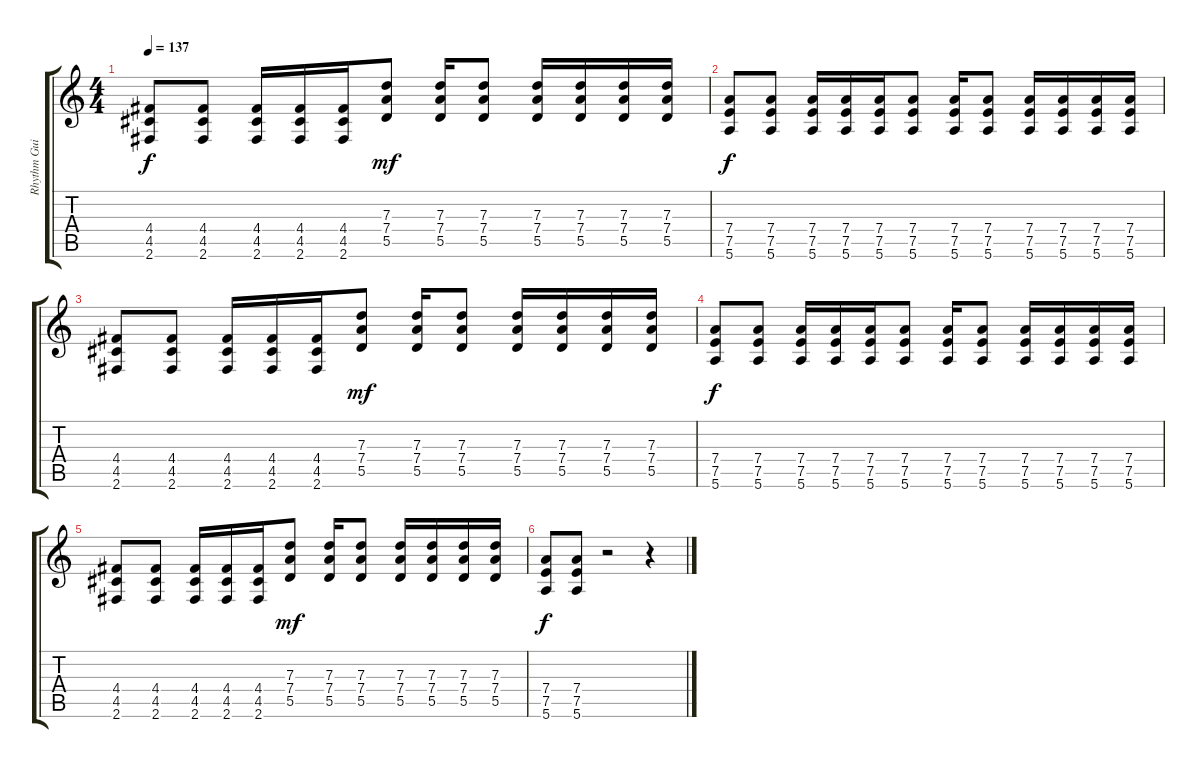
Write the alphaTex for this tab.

\track ("Rhythm Guitar" "Rhythm Gui") {instrument overdrivenguitar}
\staff {score tabs}
\tuning (E4 B3 G3 D3 A2 E2) {hide}
\ts (4 4)
\tempo 137
\clef g2
\ks c
(4.4 4.5 2.6).8{dy f} (4.4 4.5 2.6).8 (4.4 4.5 2.6).16 (4.4 4.5 2.6).16 (4.4 4.5 2.6).16 (7.3 7.4 5.5).8{dy mf} (7.3 7.4 5.5).16 (7.3 7.4 5.5).8 (7.3 7.4 5.5).16 (7.3 7.4 5.5).16 (7.3 7.4 5.5).16 (7.3 7.4 5.5).16 |
(7.4 7.5 5.6).8{dy f} (7.4 7.5 5.6).8 (7.4 7.5 5.6).16 (7.4 7.5 5.6).16 (7.4 7.5 5.6).16 (7.4 7.5 5.6).8 (7.4 7.5 5.6).16 (7.4 7.5 5.6).8 (7.4 7.5 5.6).16 (7.4 7.5 5.6).16 (7.4 7.5 5.6).16 (7.4 7.5 5.6).16 |
(4.4 4.5 2.6).8 (4.4 4.5 2.6).8 (4.4 4.5 2.6).16 (4.4 4.5 2.6).16 (4.4 4.5 2.6).16 (7.3 7.4 5.5).8{dy mf} (7.3 7.4 5.5).16 (7.3 7.4 5.5).8 (7.3 7.4 5.5).16 (7.3 7.4 5.5).16 (7.3 7.4 5.5).16 (7.3 7.4 5.5).16 |
(7.4 7.5 5.6).8{dy f} (7.4 7.5 5.6).8 (7.4 7.5 5.6).16 (7.4 7.5 5.6).16 (7.4 7.5 5.6).16 (7.4 7.5 5.6).8 (7.4 7.5 5.6).16 (7.4 7.5 5.6).8 (7.4 7.5 5.6).16 (7.4 7.5 5.6).16 (7.4 7.5 5.6).16 (7.4 7.5 5.6).16 |
(4.4 4.5 2.6).8 (4.4 4.5 2.6).8 (4.4 4.5 2.6).16 (4.4 4.5 2.6).16 (4.4 4.5 2.6).16 (7.3 7.4 5.5).8{dy mf} (7.3 7.4 5.5).16 (7.3 7.4 5.5).8 (7.3 7.4 5.5).16 (7.3 7.4 5.5).16 (7.3 7.4 5.5).16 (7.3 7.4 5.5).16 |
(7.4 7.5 5.6).8{dy f} (7.4 7.5 5.6).8 r.2 r.4
